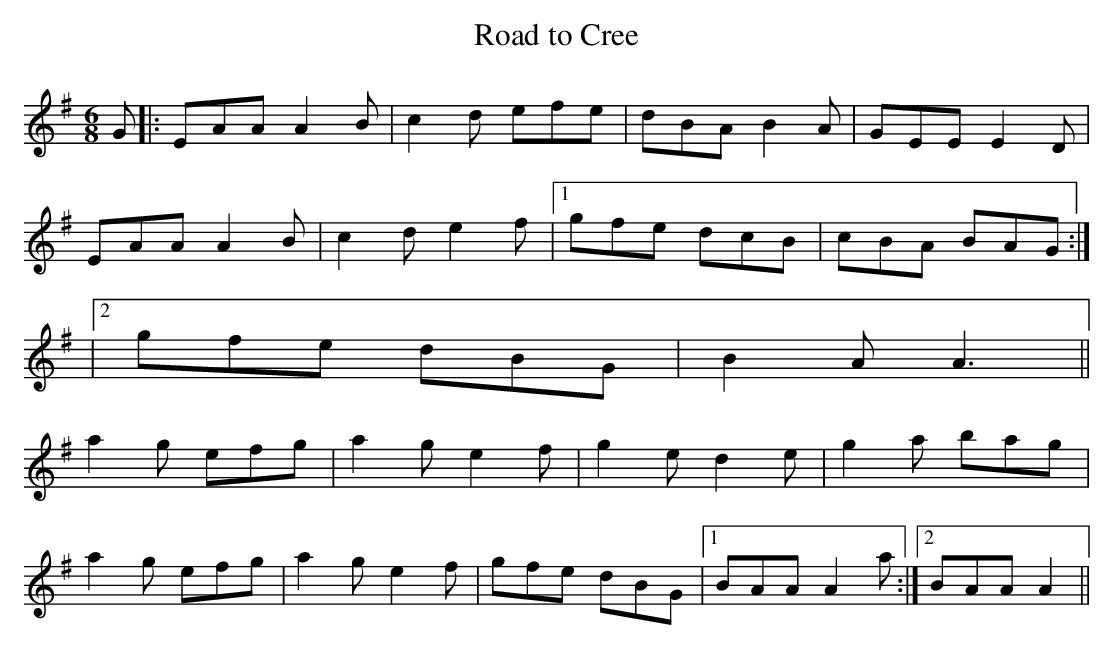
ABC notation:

X:1
T: Road to Cree
L: 1/8
M: 6/8
K: Ador
G |: EAA A2B|c2d efe|dBA B2A|GEE E2D|
EAA A2B|c2d e2f|1 gfe dcB|cBA BAG :|
|2 gfe dBG|B2A A3||
a2g efg|a2g e2f|g2e d2e|g2a bag|
a2g efg|a2g e2f|gfe dBG|1 BAA A2a :|2 BAA A2||
